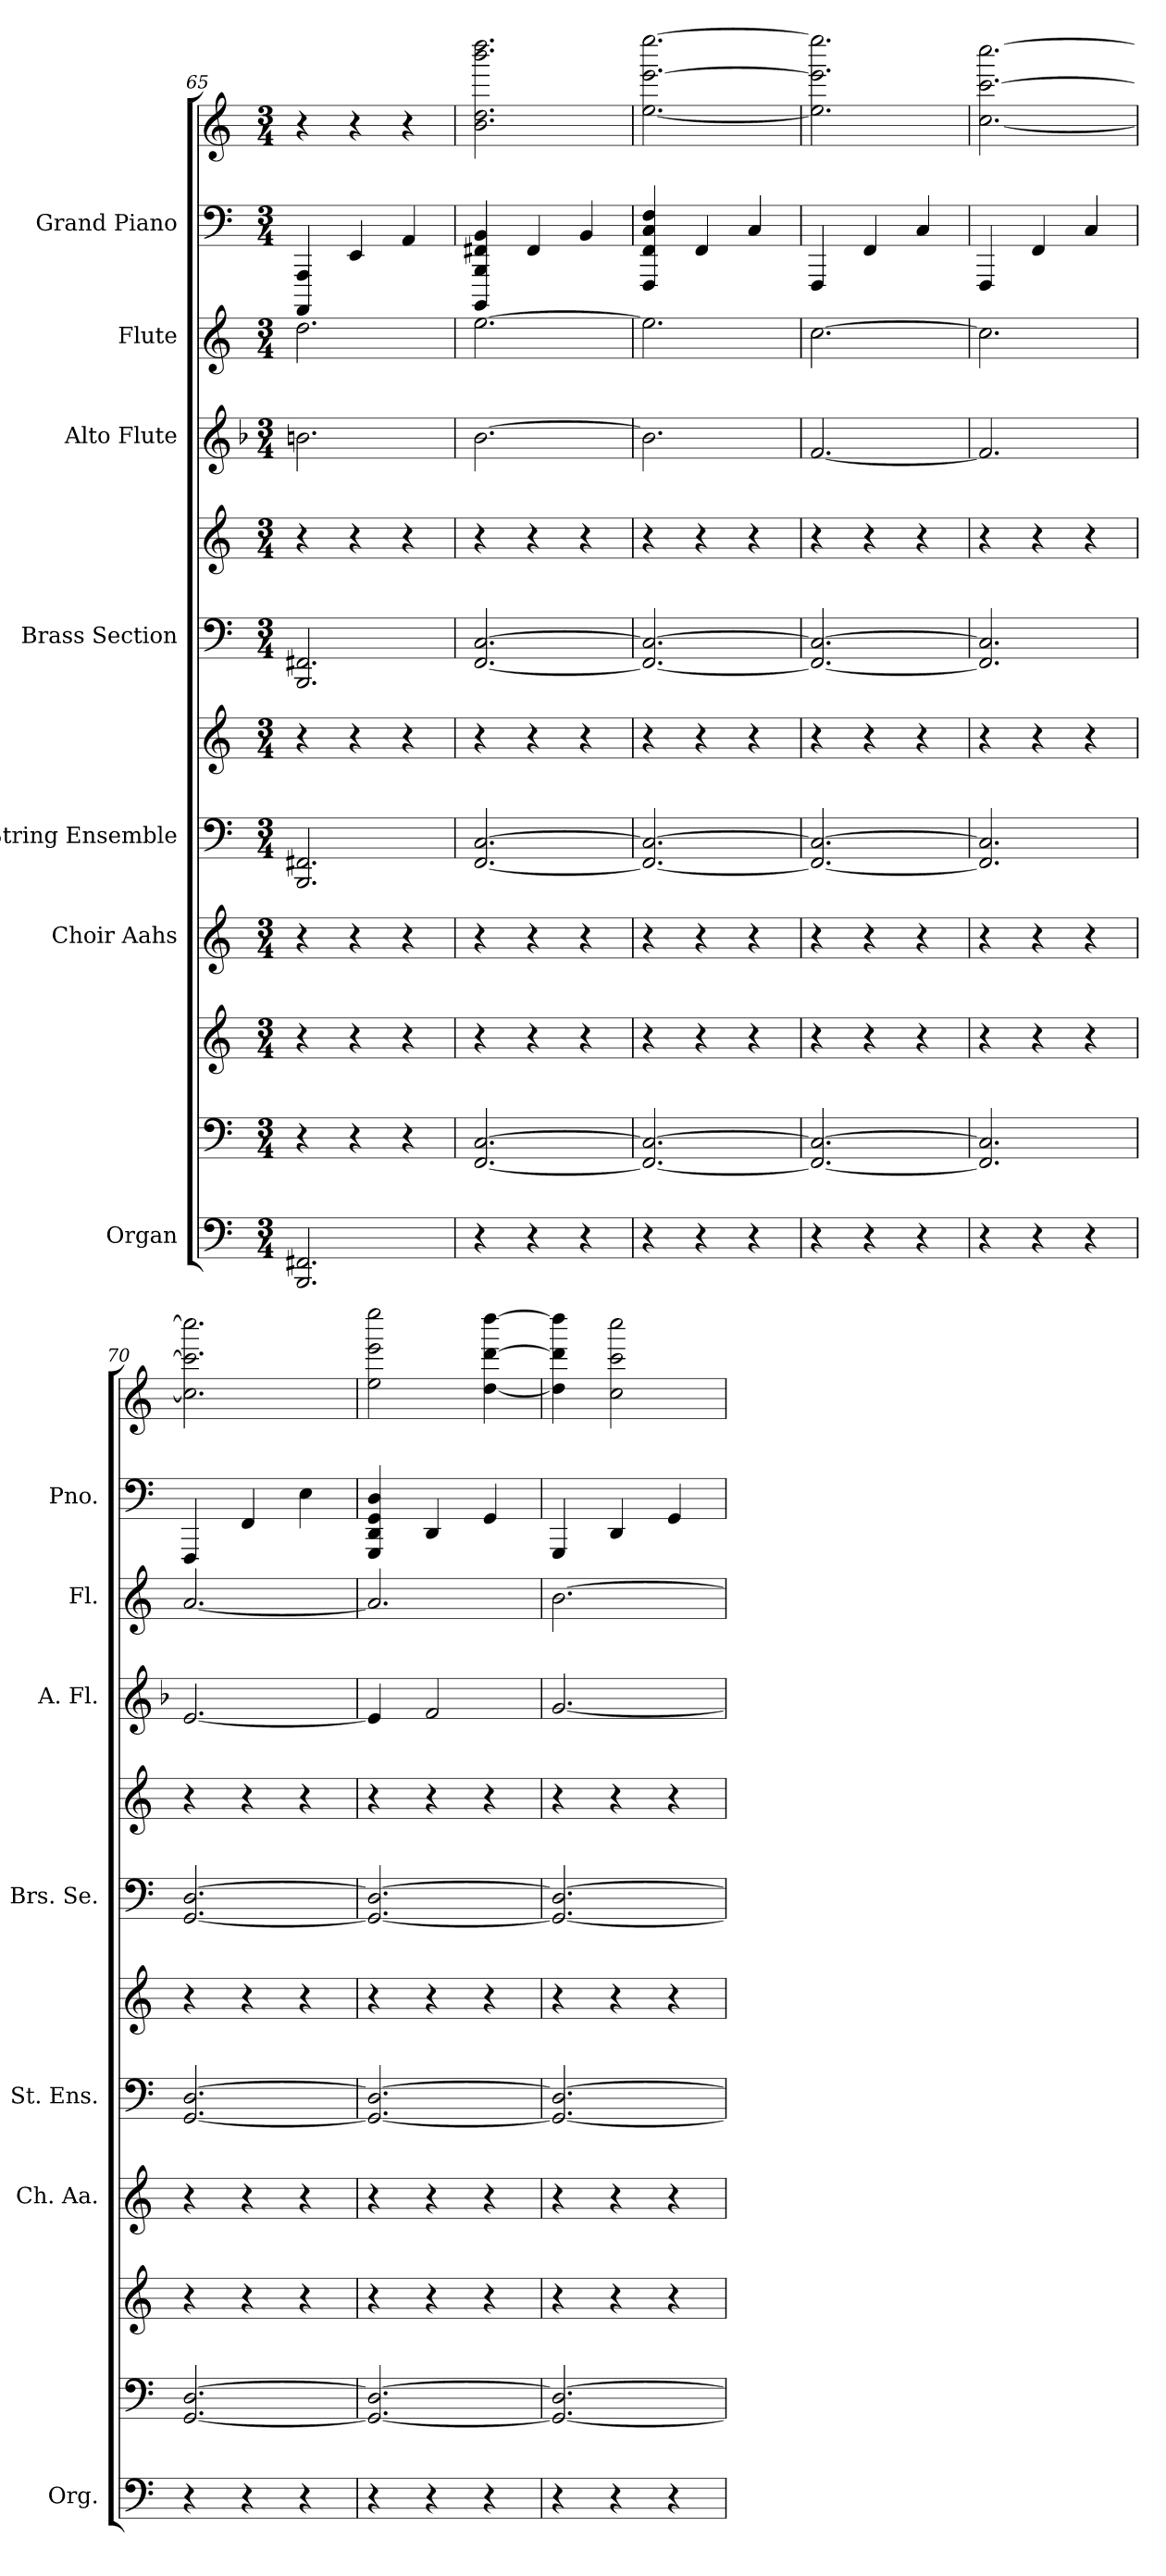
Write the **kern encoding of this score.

**kern	**kern	**kern	**kern	**kern	**kern	**kern	**kern	**kern	**kern	**kern	**kern
*part7	*part7	*part7	*part6	*part5	*part5	*part4	*part4	*part3	*part2	*part1	*part1
*staff12	*staff11	*staff10	*staff9	*staff8	*staff7	*staff6	*staff5	*staff4	*staff3	*staff2	*staff1
*I"Organ	*	*	*I"Choir Aahs	*I"String Ensemble	*	*I"Brass Section	*	*I"Alto Flute	*I"Flute	*I"Grand Piano	*
*I'Org.	*	*	*I'Ch. Aa.	*I'St. Ens.	*	*I'Brs. Se.	*	*I'A. Fl.	*I'Fl.	*I'Pno.	*
*clefF4	*clefF4	*clefG2	*clefG2	*clefF4	*clefG2	*clefF4	*clefG2	*clefG2	*clefG2	*clefF4	*clefG2
*	*	*	*	*	*	*	*	*ITrd3c5	*	*	*
*k[]	*k[]	*k[]	*k[]	*k[]	*k[]	*k[]	*k[]	*k[]	*k[]	*k[]	*k[]
*M3/4	*M3/4	*M3/4	*M3/4	*M3/4	*M3/4	*M3/4	*M3/4	*M3/4	*M3/4	*M3/4	*M3/4
=65	=65	=65	=65	=65	=65	=65	=65	=65	=65	=65	=65
2.BBB 2.FF#X	4r	4r	4r	2.BBB 2.FF#X	4r	2.BBB 2.FF#X	4r	2.f#X	2.dd	4AAA 4AAAA	4r
.	4r	4r	4r	.	4r	.	4r	.	.	4EE	4r
.	4r	4r	4r	.	4r	.	4r	.	.	4AA	4r
=66	=66	=66	=66	=66	=66	=66	=66	=66	=66	=66	=66
4r	[2.FF [2.C	4r	4r	[2.FF [2.C	4r	[2.FF [2.C	4r	[2.f	[2.ee	4BBB 4FF#X 4BB 4BBBB	2.b 2.dd 2.bbb 2.dddd
4r	.	4r	4r	.	4r	.	4r	.	.	4FF#	.
4r	.	4r	4r	.	4r	.	4r	.	.	4BB	.
=67	=67	=67	=67	=67	=67	=67	=67	=67	=67	=67	=67
4r	2.FF_ 2.C_	4r	4r	2.FF_ 2.C_	4r	2.FF_ 2.C_	4r	2.f]	2.ee]	4FF 4C 4F 4FFF	[2.ee [2.eeee [2.eee
4r	.	4r	4r	.	4r	.	4r	.	.	4FF	.
4r	.	4r	4r	.	4r	.	4r	.	.	4C	.
=68	=68	=68	=68	=68	=68	=68	=68	=68	=68	=68	=68
4r	2.FF_ 2.C_	4r	4r	2.FF_ 2.C_	4r	2.FF_ 2.C_	4r	[2.c	[2.cc	4FFF	2.ee] 2.eee] 2.eeee]
4r	.	4r	4r	.	4r	.	4r	.	.	4FF	.
4r	.	4r	4r	.	4r	.	4r	.	.	4C	.
=69	=69	=69	=69	=69	=69	=69	=69	=69	=69	=69	=69
4r	2.FF] 2.C]	4r	4r	2.FF] 2.C]	4r	2.FF] 2.C]	4r	2.c]	2.cc]	4FFF	[2.cc [2.ccc [2.cccc
4r	.	4r	4r	.	4r	.	4r	.	.	4FF	.
4r	.	4r	4r	.	4r	.	4r	.	.	4C	.
=70	=70	=70	=70	=70	=70	=70	=70	=70	=70	=70	=70
4r	[2.GG [2.D	4r	4r	[2.GG [2.D	4r	[2.GG [2.D	4r	[2.B	[2.a	4FFF	2.cc] 2.ccc] 2.cccc]
4r	.	4r	4r	.	4r	.	4r	.	.	4FF	.
4r	.	4r	4r	.	4r	.	4r	.	.	4E	.
=71	=71	=71	=71	=71	=71	=71	=71	=71	=71	=71	=71
4r	2.GG_ 2.D_	4r	4r	2.GG_ 2.D_	4r	2.GG_ 2.D_	4r	4B]	2.a]	4GGG 4DD 4GG 4D	2ee 2eee 2eeee
4r	.	4r	4r	.	4r	.	4r	2c	.	4DD	.
4r	.	4r	4r	.	4r	.	4r	.	.	4GG	[4dd [4dddd [4ddd
=72	=72	=72	=72	=72	=72	=72	=72	=72	=72	=72	=72
4r	2.GG_ 2.D_	4r	4r	2.GG_ 2.D_	4r	2.GG_ 2.D_	4r	[2.d	[2.b	4GGG	4dd] 4dddd] 4ddd]
4r	.	4r	4r	.	4r	.	4r	.	.	4DD	2cc 2cccc 2ccc
4r	.	4r	4r	.	4r	.	4r	.	.	4GG	.
=	=	=	=	=	=	=	=	=	=	=	=
*-	*-	*-	*-	*-	*-	*-	*-	*-	*-	*-	*-
